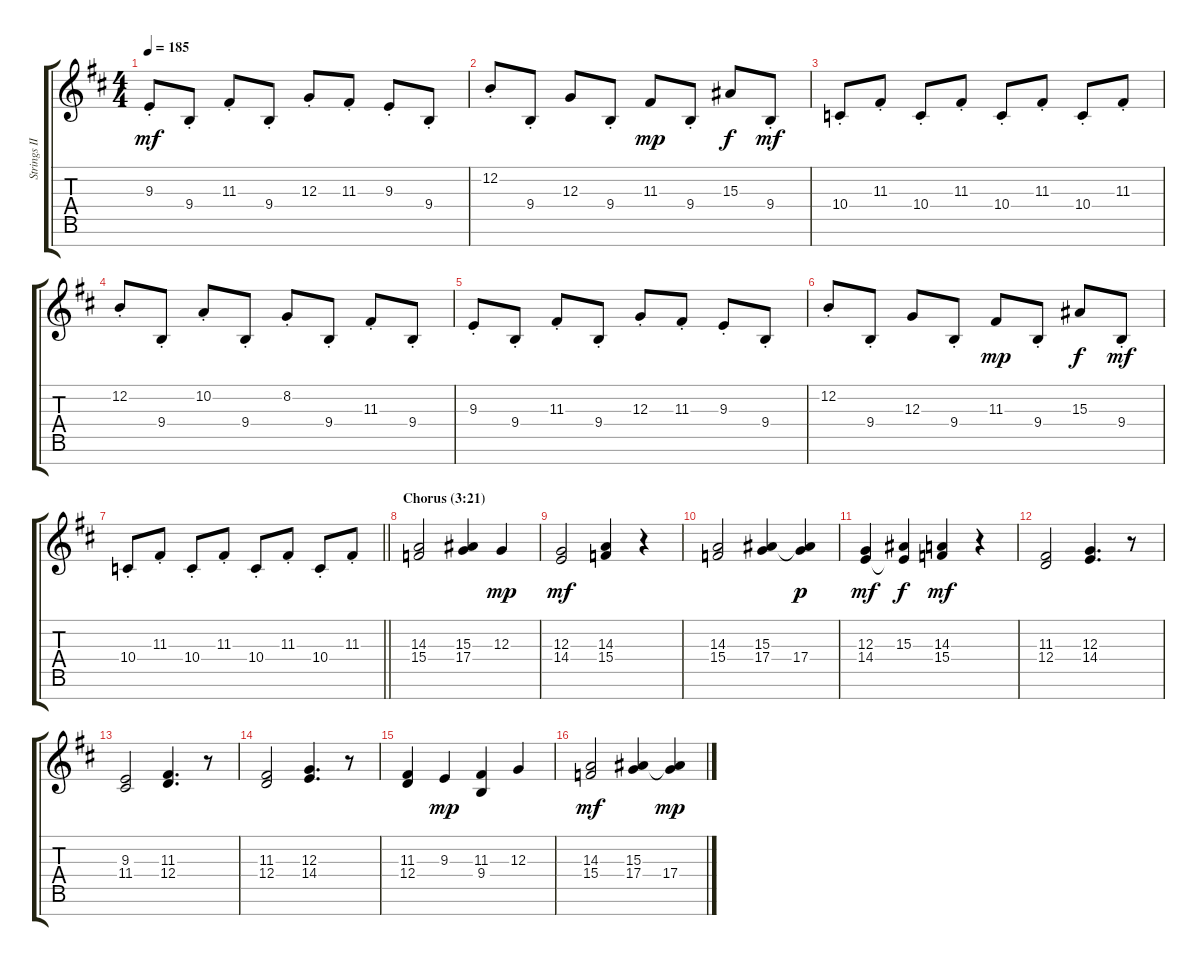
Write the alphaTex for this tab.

\track ("Strings II" "Strings II") {instrument stringensemble1}
\staff {score tabs}
\tuning (E4 B3 G3 D3 A2 E2 B1) {hide}
\ts (4 4)
\tempo 185
\clef g2
\ks bminor
9.3{st}.8{dy mf} 9.4{st}.8 11.3{st}.8 9.4{st}.8 12.3{st}.8 11.3{st}.8 9.3{st}.8 9.4{st}.8 |
12.2{st}.8 9.4{st}.8 12.3.8 9.4{st}.8 11.3.8{dy mp} 9.4{st}.8 15.3.8{dy f} 9.4{st}.8{dy mf} |
10.4{st}.8 11.3{st}.8 10.4{st}.8 11.3{st}.8 10.4{st}.8 11.3{st}.8 10.4{st}.8 11.3{st}.8 |
12.2{st}.8 9.4{st}.8 10.2{st}.8 9.4{st}.8 8.2{st}.8 9.4{st}.8 11.3{st}.8 9.4{st}.8 |
9.3{st}.8 9.4{st}.8 11.3{st}.8 9.4{st}.8 12.3{st}.8 11.3{st}.8 9.3{st}.8 9.4{st}.8 |
12.2{st}.8 9.4{st}.8 12.3.8 9.4{st}.8 11.3.8{dy mp} 9.4{st}.8 15.3.8{dy f} 9.4{st}.8{dy mf} |
\barLineRight lightlight
10.4{st}.8 11.3{st}.8 10.4{st}.8 11.3{st}.8 10.4{st}.8 11.3{st}.8 10.4{st}.8 11.3{st}.8 |
\section ("" "Chorus (3:21)")
(14.3 15.4).2{volume 11 balance 10} (15.3 17.4).4 12.3.4{dy mp} |
(12.3 14.4).2{dy mf} (14.3 15.4).4 r.4 |
(14.3 15.4).2 (15.3 17.4).4 (15.3{t} 17.4).4{dy p} |
(12.3 14.4).4{dy mf} (15.3 14.4{t}).4{dy f} (14.3 15.4).4{dy mf} r.4 |
(11.3 12.4).2 (12.3 14.4).4{d} r.8 |
(9.3 11.4).2 (11.3 12.4).4{d} r.8 |
(11.3 12.4).2 (12.3 14.4).4{d} r.8 |
(11.3 12.4).4 9.3.4{dy mp} (11.3 9.4).4 12.3.4 |
(14.3 15.4).2{dy mf} (15.3 17.4).4 (15.3{t} 17.4).4{dy mp}
